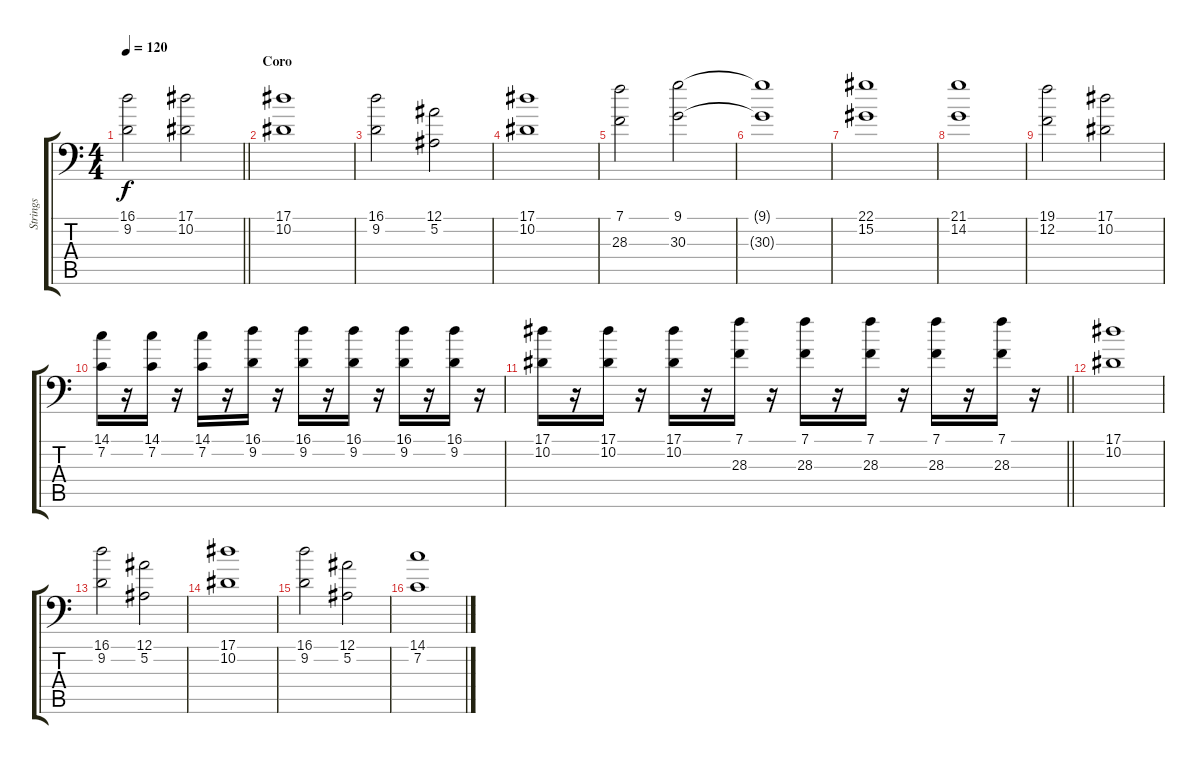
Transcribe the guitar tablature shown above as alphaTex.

\track ("Strings" "Strings") {instrument stringensemble1}
\staff {score tabs}
\tuning (Bb3 F3 Db3 Ab2 Eb2 Ab1) {hide}
\ts (4 4)
\tempo 120
\clef f4
\barLineRight lightlight
\ks c
(16.1 9.2).2{dy f} (17.1 10.2).2 |
\section ("" "Coro")
(17.1 10.2).1 |
(16.1 9.2).2 (12.1 5.2).2 |
(17.1 10.2).1 |
(7.1 28.3).2 (9.1 30.3).2 |
(9.1{t} 30.3{t}).1 |
(22.1 15.2).1 |
(21.1 14.2).1 |
(19.1 12.2).2 (17.1 10.2).2 |
(14.1 7.2).16{instrument stringensemble1} r.16 (14.1 7.2).16 r.16 (14.1 7.2).16 r.16 (16.1 9.2).16 r.16 (16.1 9.2).16 r.16 (16.1 9.2).16 r.16 (16.1 9.2).16 r.16 (16.1 9.2).16 r.16 |
\barLineRight lightlight
(17.1 10.2).16 r.16 (17.1 10.2).16 r.16 (17.1 10.2).16 r.16 (7.1 28.3).16 r.16 (7.1 28.3).16 r.16 (7.1 28.3).16 r.16 (7.1 28.3).16 r.16 (7.1 28.3).16 r.16 |
\section ("" "")
(17.1 10.2).1{instrument pad4choir} |
(16.1 9.2).2 (12.1 5.2).2 |
(17.1 10.2).1 |
(16.1 9.2).2 (12.1 5.2).2 |
(14.1 7.2).1
